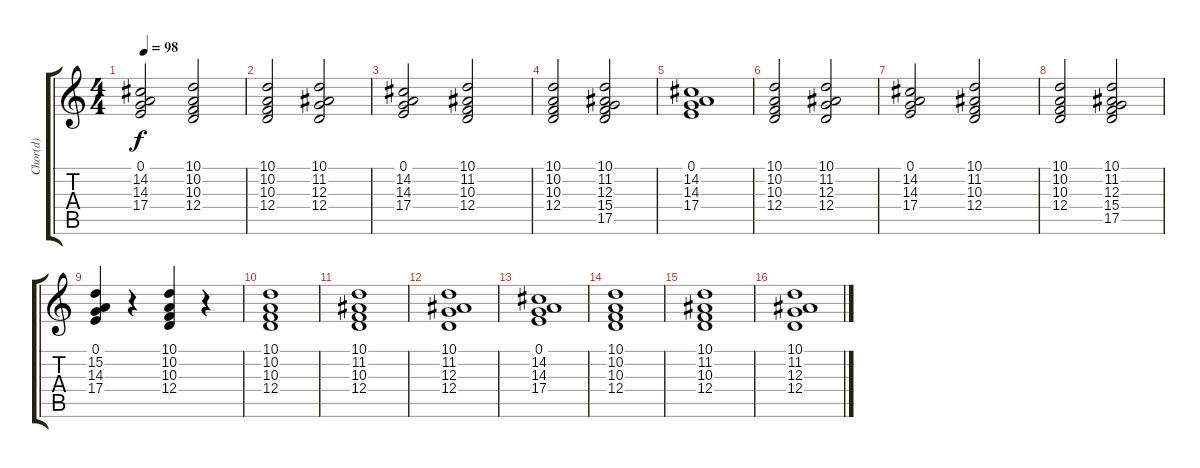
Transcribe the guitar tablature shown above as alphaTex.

\track ("Chor(d)" "Chor(d)") {instrument synthvoice}
\staff {score tabs}
\tuning (E4 B3 G3 D3 A2 E2) {hide}
\ts (4 4)
\tempo 98
\clef g2
\ks c
(0.1 14.2 14.3 17.4).2{dy f} (10.1 10.2 10.3 12.4).2 |
(10.1 10.2 10.3 12.4).2 (10.1 11.2 12.3 12.4).2 |
(0.1 14.2 14.3 17.4).2 (10.1 11.2 10.3 12.4).2 |
(10.1 10.2 10.3 12.4).2 (10.1 11.2 12.3 15.4 17.5).2 |
(0.1 14.2 14.3 17.4).1 |
(10.1 10.2 10.3 12.4).2 (10.1 11.2 12.3 12.4).2 |
(0.1 14.2 14.3 17.4).2 (10.1 11.2 10.3 12.4).2 |
(10.1 10.2 10.3 12.4).2 (10.1 11.2 12.3 15.4 17.5).2 |
(0.1 15.2 14.3 17.4).4 r.4 (10.1 10.2 10.3 12.4).4 r.4 |
(10.1 10.2 10.3 12.4).1 |
(10.1 11.2 10.3 12.4).1 |
(10.1 11.2 12.3 12.4).1 |
(0.1 14.2 14.3 17.4).1 |
(10.1 10.2 10.3 12.4).1 |
(10.1 11.2 10.3 12.4).1 |
(10.1 11.2 12.3 12.4).1
